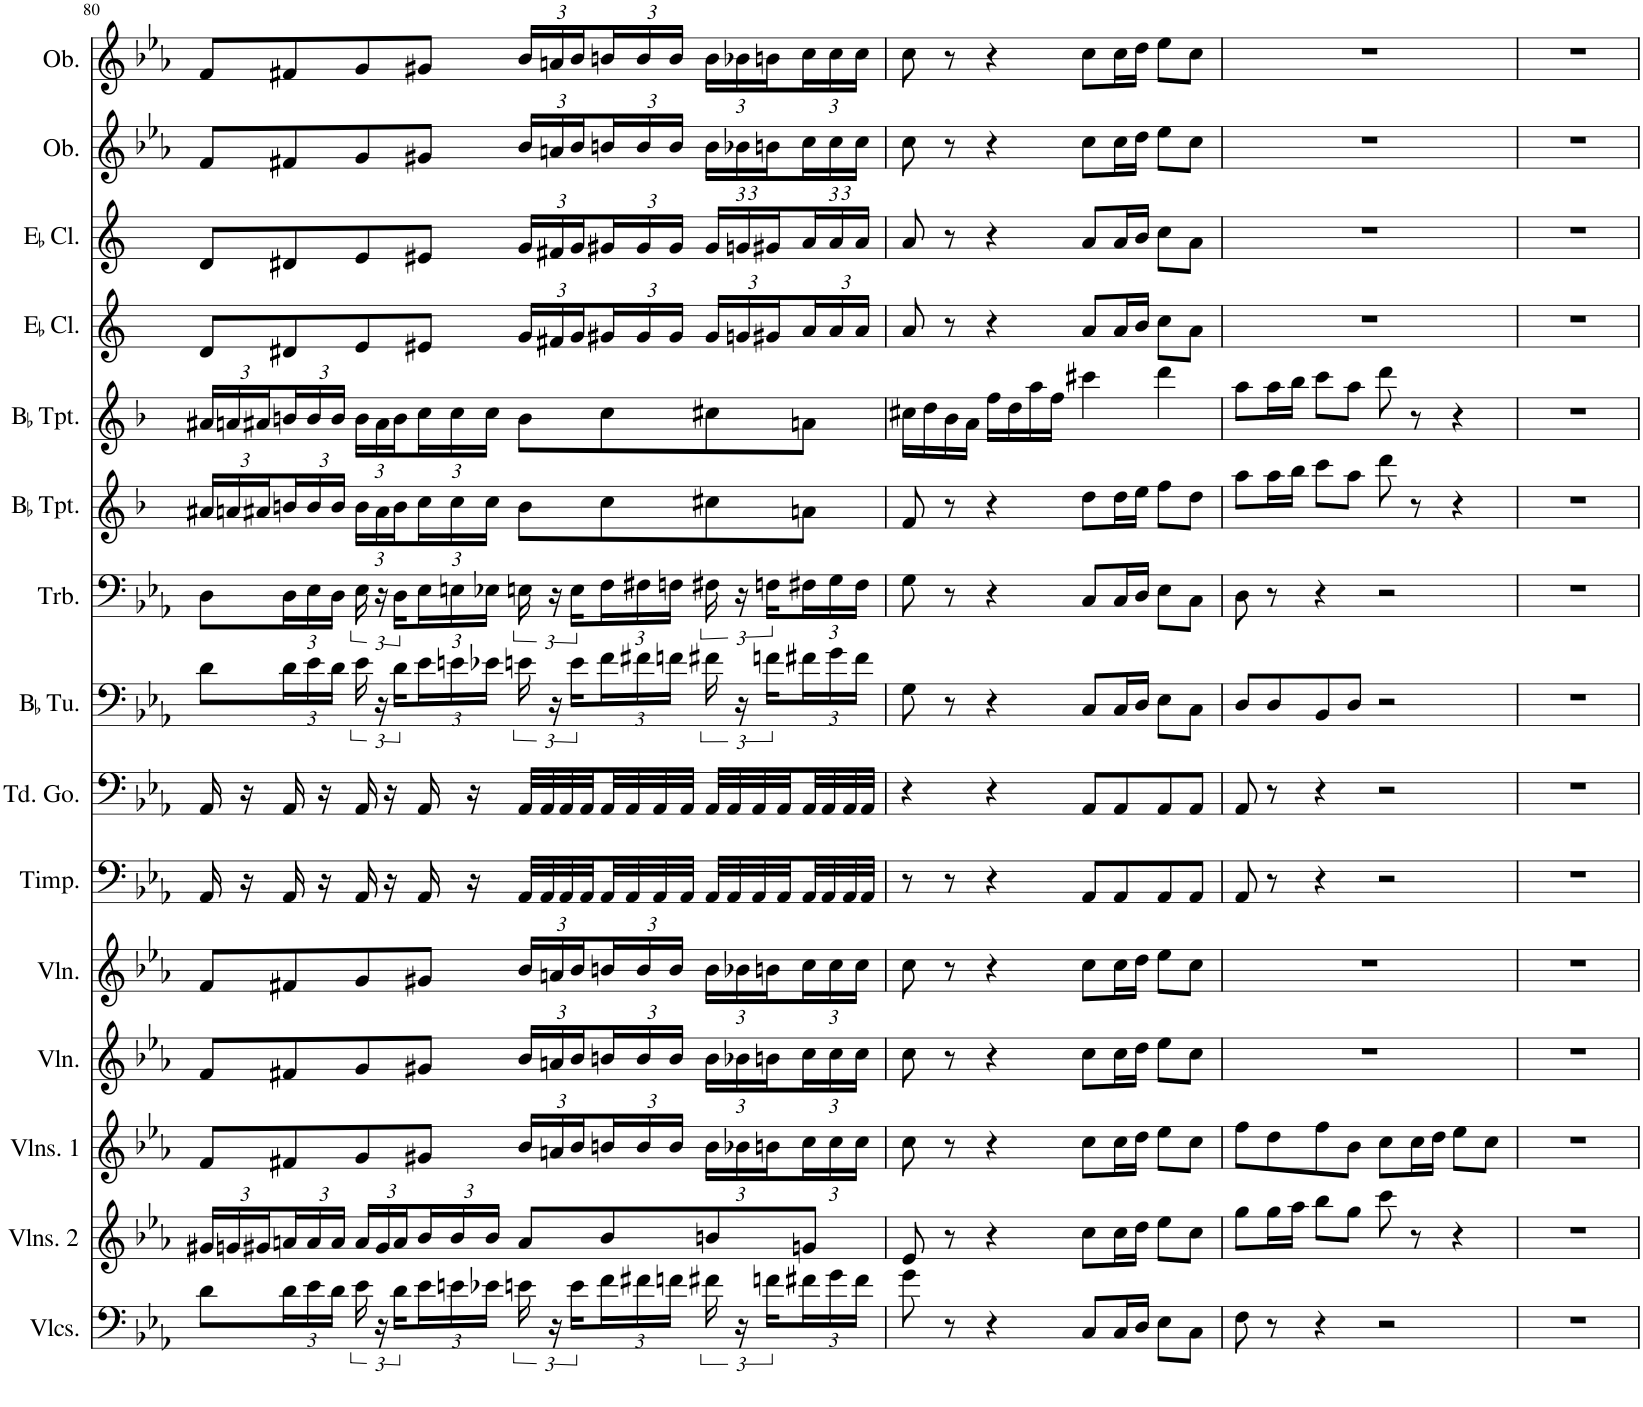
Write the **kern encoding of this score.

**kern	**kern	**kern	**kern	**kern	**kern	**kern	**kern	**kern	**kern	**kern	**kern	**kern	**kern	**kern
*part15	*part14	*part13	*part12	*part11	*part10	*part9	*part8	*part7	*part6	*part5	*part4	*part3	*part2	*part1
*staff15	*staff14	*staff13	*staff12	*staff11	*staff10	*staff9	*staff8	*staff7	*staff6	*staff5	*staff4	*staff3	*staff2	*staff1
*I"Violoncellos	*I"Violins 2	*I"Violins 1	*I"Violin	*I"Violin	*I"Timpani	*I"Tuned Gongs	*I"BaccidentalFlat Tuba	*I"Trombone	*I"BaccidentalFlat Trumpet	*I"BaccidentalFlat Trumpet	*I"EaccidentalFlat Clarinet	*I"EaccidentalFlat Clarinet	*I"Oboe	*I"Oboe
*I'Vlcs.	*I'Vlns. 2	*I'Vlns. 1	*I'Vln.	*I'Vln.	*I'Timp.	*I'Td. Go.	*I'BaccidentalFlat Tu.	*I'Trb.	*I'BaccidentalFlat Tpt.	*I'BaccidentalFlat Tpt.	*I'EaccidentalFlat Cl.	*I'EaccidentalFlat Cl.	*I'Ob.	*I'Ob.
!!LO:PB:g=z
*clefF4	*clefG2	*clefG2	*clefG2	*clefG2	*clefF4	*clefF4	*clefF4	*clefF4	*clefG2	*clefG2	*clefG2	*clefG2	*clefG2	*clefG2
*	*	*	*	*	*	*	*	*	*Trd1c2	*Trd1c2	*Trd-2c-3	*Trd-2c-3	*	*
*k[b-e-a-]	*k[b-e-a-]	*k[b-e-a-]	*k[b-e-a-]	*k[b-e-a-]	*k[b-e-a-]	*k[b-e-a-]	*k[b-e-a-]	*k[b-e-a-]	*k[b-]	*k[b-]	*k[]	*k[]	*k[b-e-a-]	*k[b-e-a-]
*M4/4	*M4/4	*M4/4	*M4/4	*M4/4	*M4/4	*M4/4	*M4/4	*M4/4	*M4/4	*M4/4	*M4/4	*M4/4	*M4/4	*M4/4
*	*Xbrackettup	*	*	*	*	*	*	*	*Xbrackettup	*Xbrackettup	*	*	*	*
=80	=80	=80	=80	=80	=80	=80	=80	=80	=80	=80	=80	=80	=80	=80
8d\L	24g#X/LL	8f/L	8f/L	8f/L	16AA-/	16AA-/	8d\L	8D\L	24a#X/LL	24a#X/LL	8d/L	8d/L	8f/L	8f/L
.	24gn/	.	.	.	.	.	.	.	24an/	24an/	.	.	.	.
.	.	.	.	.	16r	16r	.	.	.	.	.	.	.	.
.	24g#X/	.	.	.	.	.	.	.	24a#X/	24a#X/	.	.	.	.
*Xbrackettup	*	*	*	*	*	*	*Xbrackettup	*Xbrackettup	*	*	*	*	*	*
24d\L	24an/	8f#X/	8f#X/	8f#X/	16AA-/	16AA-/	24d\L	24D\L	24bn/	24bn/	8d#X/	8d#X/	8f#X/	8f#X/
24e-\	24a/	.	.	.	.	.	24e-\	24E-\	24b/	24b/	.	.	.	.
.	.	.	.	.	16r	16r	.	.	.	.	.	.	.	.
24d\JJ	24a/JJ	.	.	.	.	.	24d\JJ	24D\JJ	24b/JJ	24b/JJ	.	.	.	.
*brackettup	*	*	*	*	*	*	*brackettup	*brackettup	*	*	*	*	*	*
24e-\	24a/LL	8g/	8g/	8g/	16AA-/	16AA-/	24e-\	24E-\	24b\LL	24b\LL	8e/	8e/	8g/	8g/
24r	24g#/	.	.	.	.	.	24r	24r	24a#\	24a#\	.	.	.	.
.	.	.	.	.	16r	16r	.	.	.	.	.	.	.	.
24d\LL	24a/	.	.	.	.	.	24d\LL	24D\LL	24b\	24b\	.	.	.	.
*Xbrackettup	*	*	*	*	*	*	*Xbrackettup	*Xbrackettup	*	*	*	*	*	*
24e-\	24b-/	8g#X/J	8g#X/J	8g#X/J	16AA-/	16AA-/	24e-\	24E-\	24cc\	24cc\	8e#X/J	8e#X/J	8g#X/J	8g#X/J
24en\	24b-/	.	.	.	.	.	24en\	24En\	24cc\	24cc\	.	.	.	.
.	.	.	.	.	16r	16r	.	.	.	.	.	.	.	.
24e-X\JJ	24b-/JJ	.	.	.	.	.	24e-X\JJ	24E-X\JJ	24cc\JJ	24cc\JJ	.	.	.	.
*brackettup	*	*Xbrackettup	*Xbrackettup	*Xbrackettup	*	*	*brackettup	*brackettup	*	*	*Xbrackettup	*Xbrackettup	*Xbrackettup	*Xbrackettup
24en\	8a/L	24b-/LL	24b-/LL	24b-/LL	32AA-/LLL	32AA-/LLL	24en\	24En\	8b\L	8b\L	24g/LL	24g/LL	24b-/LL	24b-/LL
.	.	.	.	.	32AA-/	32AA-/	.	.	.	.	.	.	.	.
24r	.	24an/	24an/	24an/	.	.	24r	24r	.	.	24f#X/	24f#X/	24an/	24an/
.	.	.	.	.	32AA-/	32AA-/	.	.	.	.	.	.	.	.
24e\LL	.	24b-/	24b-/	24b-/	.	.	24e\LL	24E\LL	.	.	24g/	24g/	24b-/	24b-/
.	.	.	.	.	32AA-/	32AA-/	.	.	.	.	.	.	.	.
*Xbrackettup	*	*	*	*	*	*	*Xbrackettup	*Xbrackettup	*	*	*	*	*	*
24f\	8b-/	24bn/	24bn/	24bn/	32AA-/	32AA-/	24f\	24F\	8cc\	8cc\	24g#X/	24g#X/	24bn/	24bn/
.	.	.	.	.	32AA-/	32AA-/	.	.	.	.	.	.	.	.
24f#X\	.	24b/	24b/	24b/	.	.	24f#X\	24F#X\	.	.	24g#/	24g#/	24b/	24b/
.	.	.	.	.	32AA-/	32AA-/	.	.	.	.	.	.	.	.
24fn\JJ	.	24b/JJ	24b/JJ	24b/JJ	.	.	24fn\JJ	24Fn\JJ	.	.	24g#/JJ	24g#/JJ	24b/JJ	24b/JJ
.	.	.	.	.	32AA-/JJJ	32AA-/JJJ	.	.	.	.	.	.	.	.
*brackettup	*	*	*	*	*	*	*brackettup	*brackettup	*	*	*	*	*	*
24f#X\	8bn/	24b\LL	24b\LL	24b\LL	32AA-/LLL	32AA-/LLL	24f#X\	24F#X\	8cc#X\	8cc#X\	24g#/LL	24g#/LL	24b\LL	24b\LL
.	.	.	.	.	32AA-/	32AA-/	.	.	.	.	.	.	.	.
24r	.	24b-X\	24b-X\	24b-X\	.	.	24r	24r	.	.	24gn/	24gn/	24b-X\	24b-X\
.	.	.	.	.	32AA-/	32AA-/	.	.	.	.	.	.	.	.
24fn\LL	.	24bn\	24bn\	24bn\	.	.	24fn\LL	24Fn\LL	.	.	24g#X/	24g#X/	24bn\	24bn\
.	.	.	.	.	32AA-/	32AA-/	.	.	.	.	.	.	.	.
*Xbrackettup	*	*	*	*	*	*	*Xbrackettup	*Xbrackettup	*	*	*	*	*	*
24f#X\	8gn/J	24cc\	24cc\	24cc\	32AA-/	32AA-/	24f#X\	24F#X\	8an\J	8an\J	24a/	24a/	24cc\	24cc\
.	.	.	.	.	32AA-/	32AA-/	.	.	.	.	.	.	.	.
24g\	.	24cc\	24cc\	24cc\	.	.	24g\	24G\	.	.	24a/	24a/	24cc\	24cc\
.	.	.	.	.	32AA-/	32AA-/	.	.	.	.	.	.	.	.
24f#\JJ	.	24cc\JJ	24cc\JJ	24cc\JJ	.	.	24f#\JJ	24F#\JJ	.	.	24a/JJ	24a/JJ	24cc\JJ	24cc\JJ
.	.	.	.	.	32AA-/JJJ	32AA-/JJJ	.	.	.	.	.	.	.	.
=81	=81	=81	=81	=81	=81	=81	=81	=81	=81	=81	=81	=81	=81	=81
8g\	8e-/	8cc\	8cc\	8cc\	8r	4r	8G\	8G\	8f/	16cc#X\LL	8a/	8a/	8cc\	8cc\
.	.	.	.	.	.	.	.	.	.	16dd\	.	.	.	.
8r	8r	8r	8r	8r	8r	.	8r	8r	8r	16b-\	8r	8r	8r	8r
.	.	.	.	.	.	.	.	.	.	16a\JJ	.	.	.	.
4r	4r	4r	4r	4r	4r	4r	4r	4r	4r	16ff\LL	4r	4r	4r	4r
.	.	.	.	.	.	.	.	.	.	16dd\	.	.	.	.
.	.	.	.	.	.	.	.	.	.	16aa\	.	.	.	.
.	.	.	.	.	.	.	.	.	.	16ff\JJ	.	.	.	.
8C/L	8cc\L	8cc\L	8cc\L	8cc\L	8AA-/L	8AA-/L	8C/L	8C/L	8dd\L	4ccc#X\	8a/L	8a/L	8cc\L	8cc\L
16C/L	16cc\L	16cc\L	16cc\L	16cc\L	8AA-/	8AA-/	16C/L	16C/L	16dd\L	.	16a/L	16a/L	16cc\L	16cc\L
16D/JJ	16dd\JJ	16dd\JJ	16dd\JJ	16dd\JJ	.	.	16D/JJ	16D/JJ	16ee\JJ	.	16b/JJ	16b/JJ	16dd\JJ	16dd\JJ
8E-\L	8ee-\L	8ee-\L	8ee-\L	8ee-\L	8AA-/	8AA-/	8E-\L	8E-\L	8ff\L	4ddd\	8cc\L	8cc\L	8ee-\L	8ee-\L
8C\J	8cc\J	8cc\J	8cc\J	8cc\J	8AA-/J	8AA-/J	8C\J	8C\J	8dd\J	.	8a\J	8a\J	8cc\J	8cc\J
=82	=82	=82	=82	=82	=82	=82	=82	=82	=82	=82	=82	=82	=82	=82
8F\	8gg\L	8ff\L	1r	1r	8AA-/	8AA-/	8D/L	8D\	8aa\L	8aa\L	1r	1r	1r	1r
8r	16gg\L	8dd\	.	.	8r	8r	8D/	8r	16aa\L	16aa\L	.	.	.	.
.	16aa-\JJ	.	.	.	.	.	.	.	16bb-\JJ	16bb-\JJ	.	.	.	.
4r	8bb-\L	8ff\	.	.	4r	4r	8BB-/	4r	8ccc\L	8ccc\L	.	.	.	.
.	8gg\J	8b-\J	.	.	.	.	8D/J	.	8aa\J	8aa\J	.	.	.	.
2r	8ccc\	8cc\L	.	.	2r	2r	2r	2r	8ddd\	8ddd\	.	.	.	.
.	8r	16cc\L	.	.	.	.	.	.	8r	8r	.	.	.	.
.	.	16dd\JJ	.	.	.	.	.	.	.	.	.	.	.	.
.	4r	8ee-\L	.	.	.	.	.	.	4r	4r	.	.	.	.
.	.	8cc\J	.	.	.	.	.	.	.	.	.	.	.	.
=83	=83	=83	=83	=83	=83	=83	=83	=83	=83	=83	=83	=83	=83	=83
1r	1r	1r	1r	1r	1r	1r	1r	1r	1r	1r	1r	1r	1r	1r
=	=	=	=	=	=	=	=	=	=	=	=	=	=	=
*-	*-	*-	*-	*-	*-	*-	*-	*-	*-	*-	*-	*-	*-	*-
